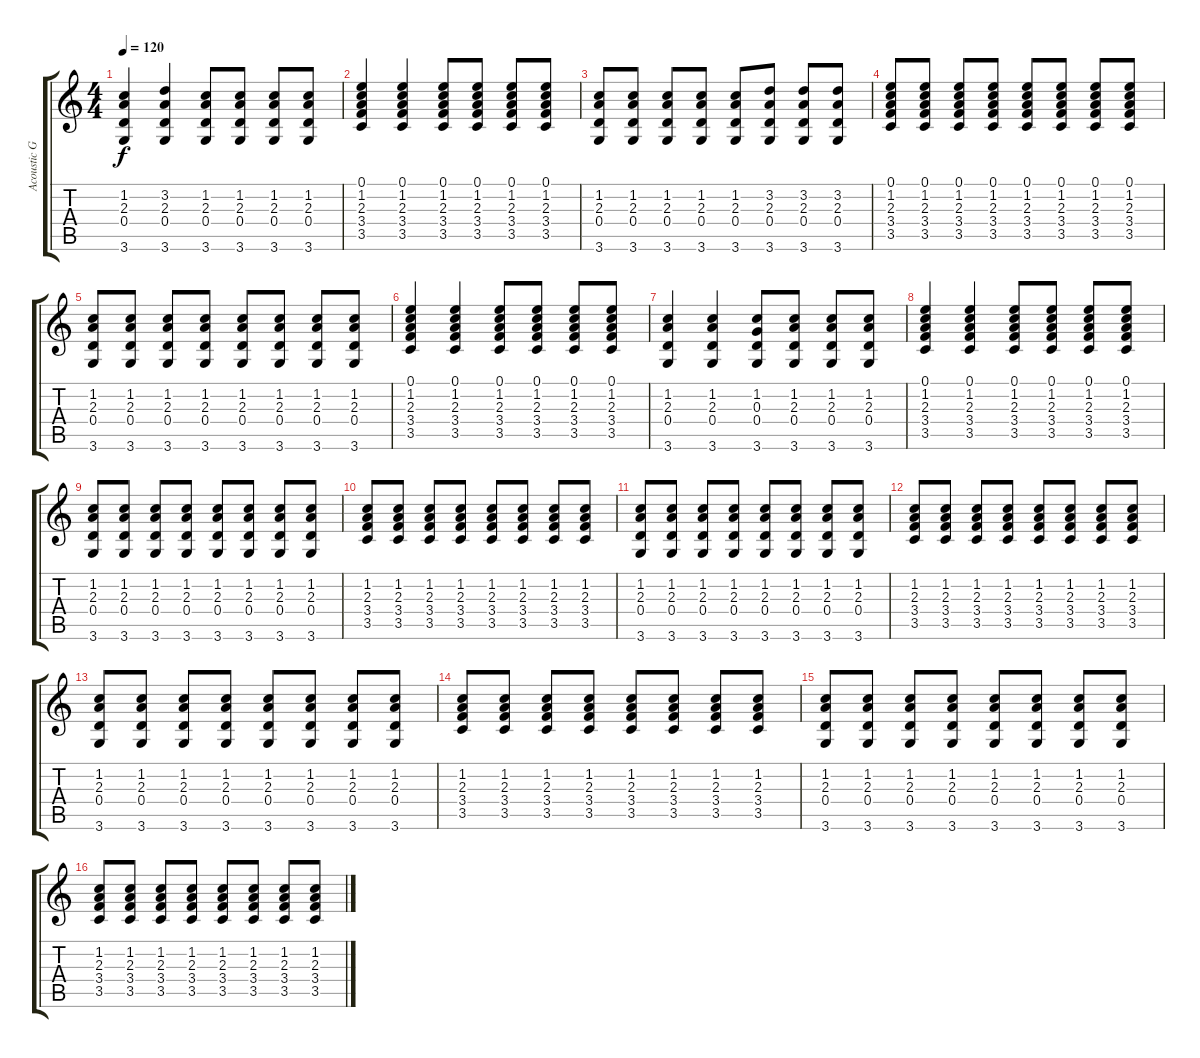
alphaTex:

\track ("Acoustic Guitar" "Acoustic G") {instrument acousticguitarsteel}
\staff {score tabs}
\tuning (E4 B3 G3 D3 A2 E2) {hide}
\ts (4 4)
\tempo 120
\clef g2
\ks c
(1.2 2.3 0.4 3.6).4{dy f} (3.2 2.3 0.4 3.6).4 (1.2 2.3 0.4 3.6).8 (1.2 2.3 0.4 3.6).8 (1.2 2.3 0.4 3.6).8 (1.2 2.3 0.4 3.6).8 |
(0.1 1.2 2.3 3.4 3.5).4 (0.1 1.2 2.3 3.4 3.5).4 (0.1 1.2 2.3 3.4 3.5).8 (0.1 1.2 2.3 3.4 3.5).8 (0.1 1.2 2.3 3.4 3.5).8 (0.1 1.2 2.3 3.4 3.5).8 |
(1.2 2.3 0.4 3.6).8 (1.2 2.3 0.4 3.6).8 (1.2 2.3 0.4 3.6).8 (1.2 2.3 0.4 3.6).8 (1.2 2.3 0.4 3.6).8 (3.2 2.3 0.4 3.6).8 (3.2 2.3 0.4 3.6).8 (3.2 2.3 0.4 3.6).8 |
(0.1 1.2 2.3 3.4 3.5).8 (0.1 1.2 2.3 3.4 3.5).8 (0.1 1.2 2.3 3.4 3.5).8 (0.1 1.2 2.3 3.4 3.5).8 (0.1 1.2 2.3 3.4 3.5).8 (0.1 1.2 2.3 3.4 3.5).8 (0.1 1.2 2.3 3.4 3.5).8 (0.1 1.2 2.3 3.4 3.5).8 |
(1.2 2.3 0.4 3.6).8 (1.2 2.3 0.4 3.6).8 (1.2 2.3 0.4 3.6).8 (1.2 2.3 0.4 3.6).8 (1.2 2.3 0.4 3.6).8 (1.2 2.3 0.4 3.6).8 (1.2 2.3 0.4 3.6).8 (1.2 2.3 0.4 3.6).8 |
(0.1 1.2 2.3 3.4 3.5).4 (0.1 1.2 2.3 3.4 3.5).4 (0.1 1.2 2.3 3.4 3.5).8 (0.1 1.2 2.3 3.4 3.5).8 (0.1 1.2 2.3 3.4 3.5).8 (0.1 1.2 2.3 3.4 3.5).8 |
(1.2 2.3 0.4 3.6).4 (1.2 2.3 0.4 3.6).4 (1.2 0.3 0.4 3.6).8 (1.2 2.3 0.4 3.6).8 (1.2 2.3 0.4 3.6).8 (1.2 2.3 0.4 3.6).8 |
(0.1 1.2 2.3 3.4 3.5).4 (0.1 1.2 2.3 3.4 3.5).4 (0.1 1.2 2.3 3.4 3.5).8 (0.1 1.2 2.3 3.4 3.5).8 (0.1 1.2 2.3 3.4 3.5).8 (0.1 1.2 2.3 3.4 3.5).8 |
(1.2 2.3 0.4 3.6).8 (1.2 2.3 0.4 3.6).8 (1.2 2.3 0.4 3.6).8 (1.2 2.3 0.4 3.6).8 (1.2 2.3 0.4 3.6).8 (1.2 2.3 0.4 3.6).8 (1.2 2.3 0.4 3.6).8 (1.2 2.3 0.4 3.6).8 |
(1.2 2.3 3.4 3.5).8 (1.2 2.3 3.4 3.5).8 (1.2 2.3 3.4 3.5).8 (1.2 2.3 3.4 3.5).8 (1.2 2.3 3.4 3.5).8 (1.2 2.3 3.4 3.5).8 (1.2 2.3 3.4 3.5).8 (1.2 2.3 3.4 3.5).8 |
(1.2 2.3 0.4 3.6).8 (1.2 2.3 0.4 3.6).8 (1.2 2.3 0.4 3.6).8 (1.2 2.3 0.4 3.6).8 (1.2 2.3 0.4 3.6).8 (1.2 2.3 0.4 3.6).8 (1.2 2.3 0.4 3.6).8 (1.2 2.3 0.4 3.6).8 |
(1.2 2.3 3.4 3.5).8 (1.2 2.3 3.4 3.5).8 (1.2 2.3 3.4 3.5).8 (1.2 2.3 3.4 3.5).8 (1.2 2.3 3.4 3.5).8 (1.2 2.3 3.4 3.5).8 (1.2 2.3 3.4 3.5).8 (1.2 2.3 3.4 3.5).8 |
(1.2 2.3 0.4 3.6).8 (1.2 2.3 0.4 3.6).8 (1.2 2.3 0.4 3.6).8 (1.2 2.3 0.4 3.6).8 (1.2 2.3 0.4 3.6).8 (1.2 2.3 0.4 3.6).8 (1.2 2.3 0.4 3.6).8 (1.2 2.3 0.4 3.6).8 |
(1.2 2.3 3.4 3.5).8 (1.2 2.3 3.4 3.5).8 (1.2 2.3 3.4 3.5).8 (1.2 2.3 3.4 3.5).8 (1.2 2.3 3.4 3.5).8 (1.2 2.3 3.4 3.5).8 (1.2 2.3 3.4 3.5).8 (1.2 2.3 3.4 3.5).8 |
(1.2 2.3 0.4 3.6).8 (1.2 2.3 0.4 3.6).8 (1.2 2.3 0.4 3.6).8 (1.2 2.3 0.4 3.6).8 (1.2 2.3 0.4 3.6).8 (1.2 2.3 0.4 3.6).8 (1.2 2.3 0.4 3.6).8 (1.2 2.3 0.4 3.6).8 |
(1.2 2.3 3.4 3.5).8 (1.2 2.3 3.4 3.5).8 (1.2 2.3 3.4 3.5).8 (1.2 2.3 3.4 3.5).8 (1.2 2.3 3.4 3.5).8 (1.2 2.3 3.4 3.5).8 (1.2 2.3 3.4 3.5).8 (1.2 2.3 3.4 3.5).8
